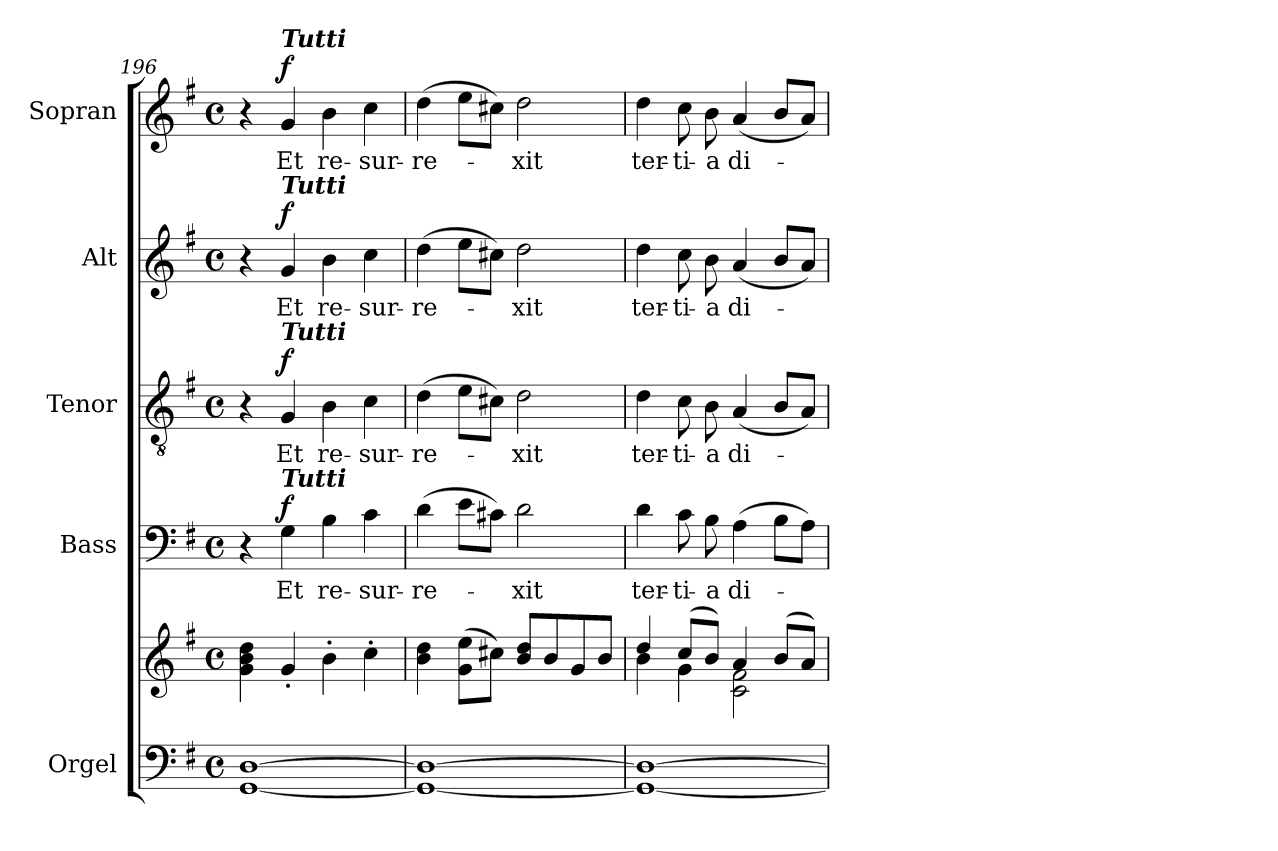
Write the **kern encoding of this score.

**kern	**kern	**kern	**text	**dynam	**kern	**text	**dynam	**kern	**text	**dynam	**kern	**text	**dynam
*part5	*part5	*part4	*part4	*part4	*part3	*part3	*part3	*part2	*part2	*part2	*part1	*part1	*part1
*staff6	*staff5	*staff4	*staff4	*staff4	*staff3	*staff3	*staff3	*staff2	*staff2	*staff2	*staff1	*staff1	*staff1
*I"Orgel	*	*I"Bass	*	*	*I"Tenor	*	*	*I"Alt	*	*	*I"Sopran	*	*
*I'Org.	*	*I'B.	*	*	*I'T.	*	*	*I'A.	*	*	*I'S.	*	*
*clefF4	*clefG2	*clefF4	*	*	*clefGv2	*	*	*clefG2	*	*	*clefG2	*	*
*k[f#]	*k[f#]	*k[f#]	*	*	*k[f#]	*	*	*k[f#]	*	*	*k[f#]	*	*
*G:	*G:	*G:	*	*	*G:	*	*	*G:	*	*	*G:	*	*
*M4/4	*M4/4	*M4/4	*	*	*M4/4	*	*	*M4/4	*	*	*M4/4	*	*
*met(c)	*met(c)	*met(c)	*	*	*met(c)	*	*	*met(c)	*	*	*met(c)	*	*
=196	=196	=196	=196	=196	=196	=196	=196	=196	=196	=196	=196	=196	=196
[1GG [1D	4g\ 4b\ 4dd\	4r	.	.	4r	.	.	4r	.	.	4r	.	.
!	!	!	!	!	!	!	!	!	!	!	!LO:TX:a:Bi:t=Tutti	!	!
!	!	!	!	!	!	!	!	!LO:TX:a:Bi:t=Tutti	!	!	!	!	!
!	!	!	!	!	!LO:TX:a:Bi:t=Tutti	!	!	!	!	!	!	!	!
!	!	!LO:TX:a:Bi:t=Tutti	!	!	!	!	!	!	!	!	!	!	!
!	!	!	!LO:LY:b	!LO:DY:a	!	!LO:LY:b	!LO:DY:a	!	!LO:LY:b	!LO:DY:a	!	!LO:LY:b	!LO:DY:a
.	4g'</	4G\	Et	f	4G/	Et	f	4g/	Et	f	4g/	Et	f
!	!	!	!LO:LY:b	!	!	!LO:LY:b	!	!	!LO:LY:b	!	!	!LO:LY:b	!
.	4b'>\	4B\	re-	.	4B\	re-	.	4b\	re-	.	4b\	re-	.
!	!	!	!LO:LY:b	!	!	!LO:LY:b	!	!	!LO:LY:b	!	!	!LO:LY:b	!
.	4cc'>\	4c\	-sur-	.	4c\	-sur-	.	4cc\	-sur-	.	4cc\	-sur-	.
!!LO:PB:g=z
=197	=197	=197	=197	=197	=197	=197	=197	=197	=197	=197	=197	=197	=197
!	!	!	!LO:LY:b	!	!	!LO:LY:b	!	!	!LO:LY:b	!	!	!LO:LY:b	!
1GG_ 1D_	4b\ 4dd\	(>4d\	-re-	.	(>4d\	-re-	.	(>4dd\	-re-	.	(>4dd\	-re-	.
.	(>8g\ 8ee\L	8e\L	.	.	8e\L	.	.	8ee\L	.	.	8ee\L	.	.
.	8cc#X\J)	8c#X\J)	.	.	8c#X\J)	.	.	8cc#X\J)	.	.	8cc#X\J)	.	.
!	!	!	!LO:LY:b	!	!	!LO:LY:b	!	!	!LO:LY:b	!	!	!LO:LY:b	!
.	8b/ 8dd/L	2d\	-xit	.	2d\	-xit	.	2dd\	-xit	.	2dd\	-xit	.
.	8b/	.	.	.	.	.	.	.	.	.	.	.	.
.	8g/	.	.	.	.	.	.	.	.	.	.	.	.
.	8b/J	.	.	.	.	.	.	.	.	.	.	.	.
=198	=198	=198	=198	=198	=198	=198	=198	=198	=198	=198	=198	=198	=198
*	*^	*	*	*	*	*	*	*	*	*	*	*	*
!	!	!	!	!LO:LY:b	!	!	!LO:LY:b	!	!	!LO:LY:b	!	!	!LO:LY:b	!
1GG_ 1D_	4dd/	4b\	4d\	ter-	.	4d\	ter-	.	4dd\	ter-	.	4dd\	ter-	.
!	!	!	!	!LO:LY:b	!	!	!LO:LY:b	!	!	!LO:LY:b	!	!	!LO:LY:b	!
.	(>8cc/L	4g\	8c\	-ti-	.	8c\	-ti-	.	8cc\	-ti-	.	8cc\	-ti-	.
!	!	!	!	!LO:LY:b	!	!	!LO:LY:b	!	!	!LO:LY:b	!	!	!LO:LY:b	!
.	8b/J)	.	8B\	-a	.	8B\	-a	.	8b\	-a	.	8b\	-a	.
!	!	!	!	!LO:LY:b	!	!	!LO:LY:b	!	!	!LO:LY:b	!	!	!LO:LY:b	!
.	4a/	2c\ 2f#\	(>4A\	di-	.	(<4A/	di-	.	(<4a/	di-	.	(<4a/	di-	.
.	(>8b/L	.	8B\L	.	.	8B/L	.	.	8b/L	.	.	8b/L	.	.
.	8a/J)	.	8A\J)	.	.	8A/J)	.	.	8a/J)	.	.	8a/J)	.	.
*	*v	*v	*	*	*	*	*	*	*	*	*	*	*	*
=	=	=	=	=	=	=	=	=	=	=	=	=	=
*-	*-	*-	*-	*-	*-	*-	*-	*-	*-	*-	*-	*-	*-
